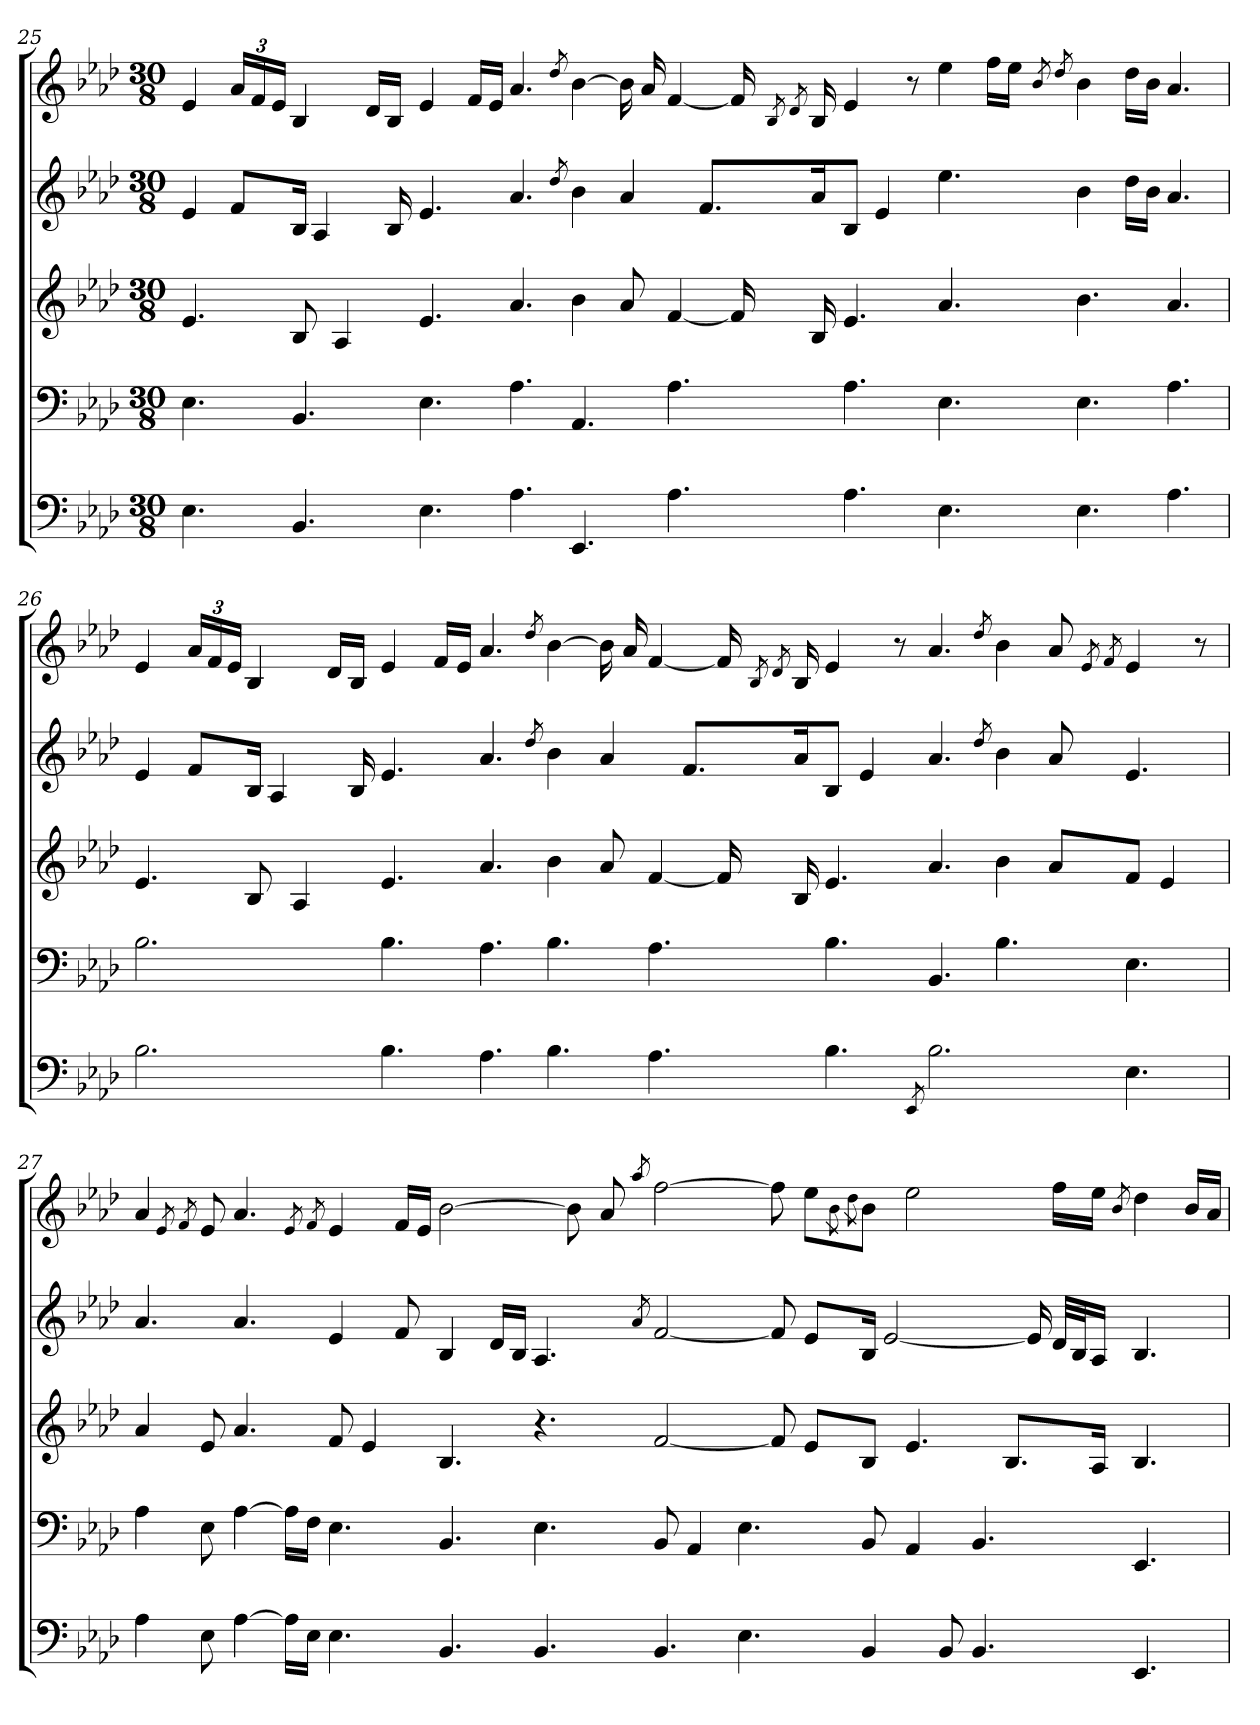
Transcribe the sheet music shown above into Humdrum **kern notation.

**kern	**kern	**kern	**kern	**kern
*part5	*part4	*part3	*part2	*part1
*staff5	*staff4	*staff3	*staff2	*staff1
*clefF4	*clefF4	*clefG2	*clefG2	*clefG2
*k[b-e-a-d-]	*k[b-e-a-d-]	*k[b-e-a-d-]	*k[b-e-a-d-]	*k[b-e-a-d-]
*M30/8	*M30/8	*M30/8	*M30/8	*M30/8
=25	=25	=25	=25	=25
4.E-	4.E-	4.e-	4e-	4e-
.	.	.	8f/L	24a-/LL
.	.	.	.	24f/
.	.	.	.	24e-/JJ
4.BB-	4.BB-	8B-	16B-/Jk	4B-
.	.	.	4A-	.
.	.	4A-	.	.
.	.	.	.	16d-/LL
.	.	.	16B-	16B-/JJ
4.E-	4.E-	4.e-	4.e-	4e-
.	.	.	.	16f/LL
.	.	.	.	16e-/JJ
4.A-	4.A-	4.a-	4.a-	4.a-
.	.	.	8qdd-	8qdd-
4.EE-	4.AA-	4b-	4b-	[4b-
.	.	8a-	4a-	16b-]
.	.	.	.	16a-
4.A-	4.A-	[4f	.	[4f
.	.	.	8.f/L	.
.	.	16f]	.	16f]
.	.	.	.	8qB-
.	.	.	.	8qd-
.	.	16B-	16a-/K	16B-
4.A-	4.A-	4.e-	8B-/J	4e-
.	.	.	4e-	.
.	.	.	.	8r
4.E-	4.E-	4.a-	4.ee-	4ee-
.	.	.	.	16ff\LL
.	.	.	.	16ee-\JJ
.	.	.	.	8qb-
.	.	.	.	8qdd-
4.E-	4.E-	4.b-	4b-	4b-
.	.	.	16dd-\LL	16dd-\LL
.	.	.	16b-\JJ	16b-\JJ
4.A-	4.A-	4.a-	4.a-	4.a-
=26	=26	=26	=26	=26
2.B-	2.B-	4.e-	4e-	4e-
.	.	.	8f/L	24a-/LL
.	.	.	.	24f/
.	.	.	.	24e-/JJ
.	.	8B-	16B-/Jk	4B-
.	.	.	4A-	.
.	.	4A-	.	.
.	.	.	.	16d-/LL
.	.	.	16B-	16B-/JJ
4.B-	4.B-	4.e-	4.e-	4e-
.	.	.	.	16f/LL
.	.	.	.	16e-/JJ
4.A-	4.A-	4.a-	4.a-	4.a-
.	.	.	8qdd-	8qdd-
4.B-	4.B-	4b-	4b-	[4b-
.	.	8a-	4a-	16b-]
.	.	.	.	16a-
4.A-	4.A-	[4f	.	[4f
.	.	.	8.f/L	.
.	.	16f]	.	16f]
.	.	.	.	8qB-
.	.	.	.	8qd-
.	.	16B-	16a-/K	16B-
4.B-	4.B-	4.e-	8B-/J	4e-
.	.	.	4e-	.
.	.	.	.	8r
8qEE-	.	.	.	.
2.B-	4.BB-	4.a-	4.a-	4.a-
.	.	.	8qdd-	8qdd-
.	4.B-	4b-	4b-	4b-
.	.	8a-/L	8a-	8a-
.	.	.	.	8qe-
.	.	.	.	8qf
4.E-	4.E-	8f/J	4.e-	4e-
.	.	4e-	.	.
.	.	.	.	8r
=27	=27	=27	=27	=27
4A-	4A-	4a-	4.a-	4a-
.	.	.	.	8qe-
.	.	.	.	8qf
8E-	8E-	8e-	.	8e-
[4A-	[4A-	4.a-	4.a-	4.a-
16A-\LL]	16A-\LL]	.	.	.
16E-\JJ	16F\JJ	.	.	.
.	.	.	.	8qe-
.	.	.	.	8qf
4.E-	4.E-	8f	4e-	4e-
.	.	4e-	.	.
.	.	.	8f	16f/LL
.	.	.	.	16e-/JJ
4.BB-	4.BB-	4.B-	4B-	[2b-
.	.	.	16d-/LL	.
.	.	.	16B-/JJ	.
4.BB-	4.E-	4.r	4.A-	.
.	.	.	.	8b-]
.	.	.	.	8a-
.	.	.	8qa-	8qaa-
4.BB-	8BB-	[2f	[2f	[2ff
.	4AA-	.	.	.
4.E-	4.E-	.	.	.
.	.	8f]	8f]	8ff]
.	.	8e-/L	8e-/L	8ee-\L
.	.	.	.	8qb-\
.	.	.	.	8qdd-\
4BB-	8BB-	8B-/J	16B-/Jk	8b-\J
.	.	.	[2e-	.
.	4AA-	4.e-	.	2ee-
8BB-	.	.	.	.
4.BB-	4.BB-	.	.	.
.	.	8.B-/L	.	.
.	.	.	16e-]	.
.	.	.	32d-/LLL	16ff\LL
.	.	.	32B-/J	.
.	.	16A-/Jk	16A-/JJ	16ee-\JJ
.	.	.	.	8qb-
4.EE-	4.EE-	4.B-	4.B-	4dd-
.	.	.	.	16b-/LL
.	.	.	.	16a-/JJ
=	=	=	=	=
*-	*-	*-	*-	*-
